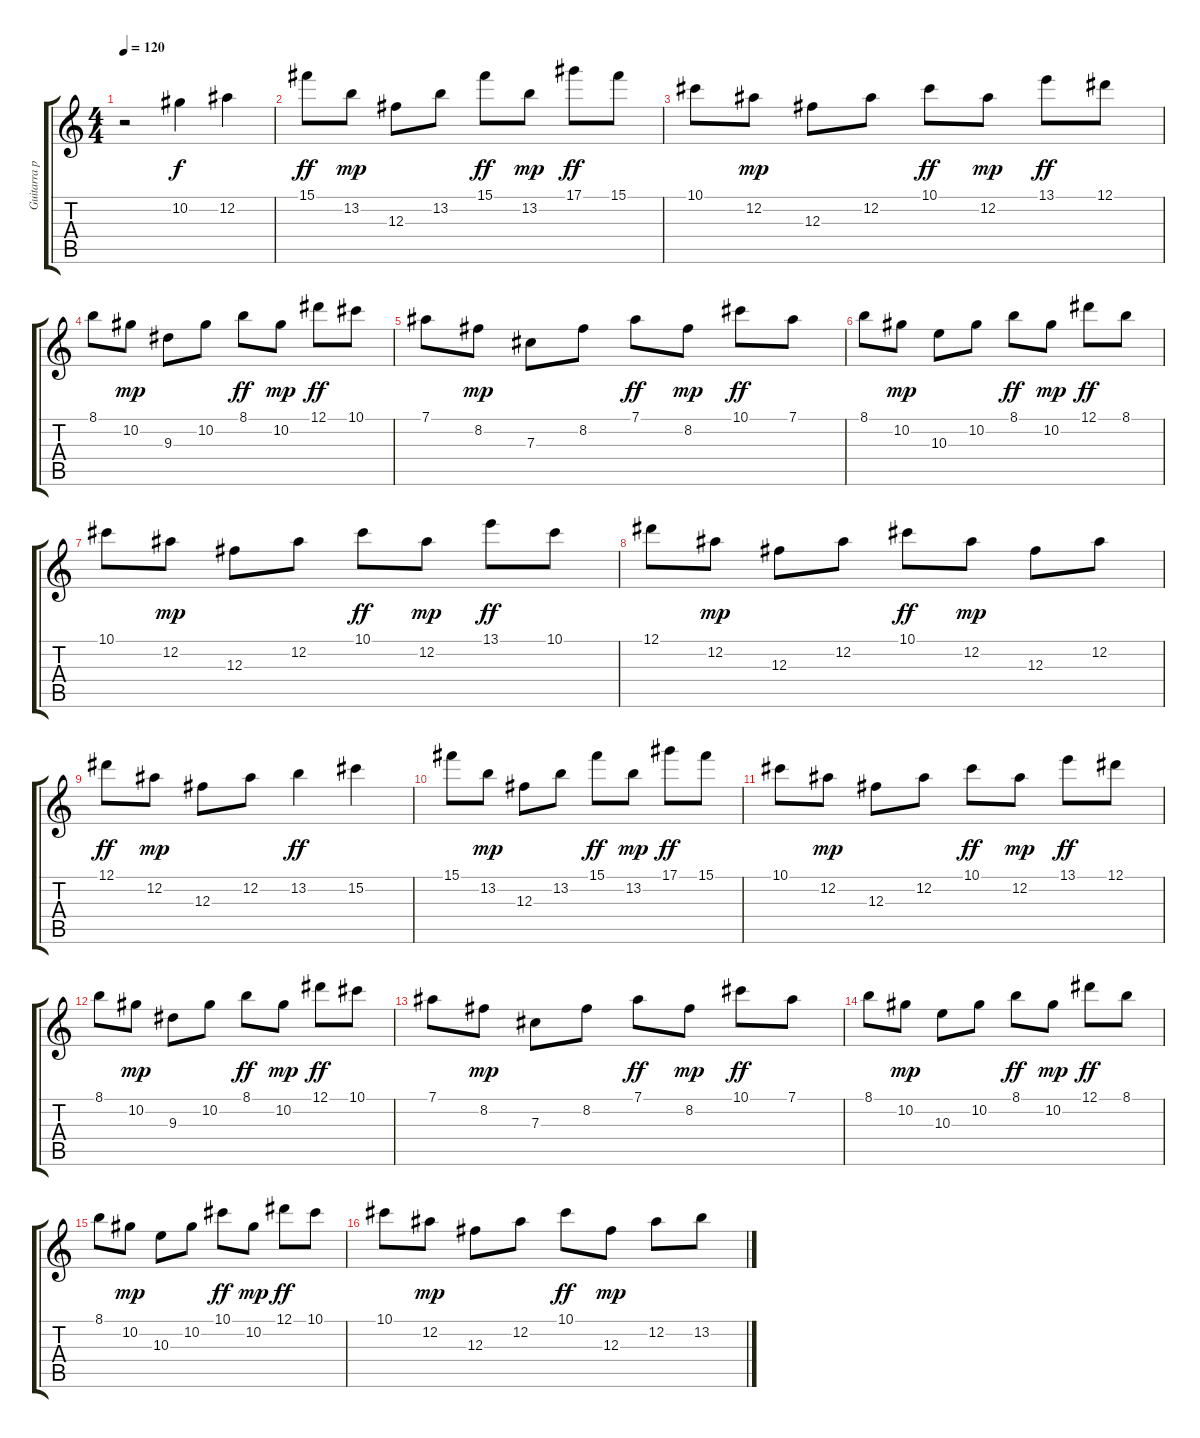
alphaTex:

\track ("Guitarra principal" "Guitarra p") {instrument acousticguitarsteel}
\staff {score tabs}
\tuning (Eb4 Bb3 Gb3 Db3 Ab2 Eb2) {hide}
\ts (4 4)
\tempo 120
\clef g2
\ks c
r.2{dy f} 10.2.4 12.2.4 |
15.1.8{dy ff} 13.2.8{dy mp} 12.3.8 13.2.8 15.1.8{dy ff} 13.2.8{dy mp} 17.1.8{dy ff} 15.1.8 |
10.1.8 12.2.8{dy mp} 12.3.8 12.2.8 10.1.8{dy ff} 12.2.8{dy mp} 13.1.8{dy ff} 12.1.8 |
8.1.8 10.2.8{dy mp} 9.3.8 10.2.8 8.1.8{dy ff} 10.2.8{dy mp} 12.1.8{dy ff} 10.1.8 |
7.1.8 8.2.8{dy mp} 7.3.8 8.2.8 7.1.8{dy ff} 8.2.8{dy mp} 10.1.8{dy ff} 7.1.8 |
8.1.8 10.2.8{dy mp} 10.3.8 10.2.8 8.1.8{dy ff} 10.2.8{dy mp} 12.1.8{dy ff} 8.1.8 |
10.1.8 12.2.8{dy mp} 12.3.8 12.2.8 10.1.8{dy ff} 12.2.8{dy mp} 13.1.8{dy ff} 10.1.8 |
12.1.8 12.2.8{dy mp} 12.3.8 12.2.8 10.1.8{dy ff} 12.2.8{dy mp} 12.3.8 12.2.8 |
12.1.8{dy ff} 12.2.8{dy mp} 12.3.8 12.2.8 13.2.4{dy ff} 15.2.4 |
15.1.8 13.2.8{dy mp} 12.3.8 13.2.8 15.1.8{dy ff} 13.2.8{dy mp} 17.1.8{dy ff} 15.1.8 |
10.1.8 12.2.8{dy mp} 12.3.8 12.2.8 10.1.8{dy ff} 12.2.8{dy mp} 13.1.8{dy ff} 12.1.8 |
8.1.8 10.2.8{dy mp} 9.3.8 10.2.8 8.1.8{dy ff} 10.2.8{dy mp} 12.1.8{dy ff} 10.1.8 |
7.1.8 8.2.8{dy mp} 7.3.8 8.2.8 7.1.8{dy ff} 8.2.8{dy mp} 10.1.8{dy ff} 7.1.8 |
8.1.8 10.2.8{dy mp} 10.3.8 10.2.8 8.1.8{dy ff} 10.2.8{dy mp} 12.1.8{dy ff} 8.1.8 |
8.1.8 10.2.8{dy mp} 10.3.8 10.2.8 10.1.8{dy ff} 10.2.8{dy mp} 12.1.8{dy ff} 10.1.8 |
10.1.8 12.2.8{dy mp} 12.3.8 12.2.8 10.1.8{dy ff} 12.3.8{dy mp} 12.2.8 13.2.8
